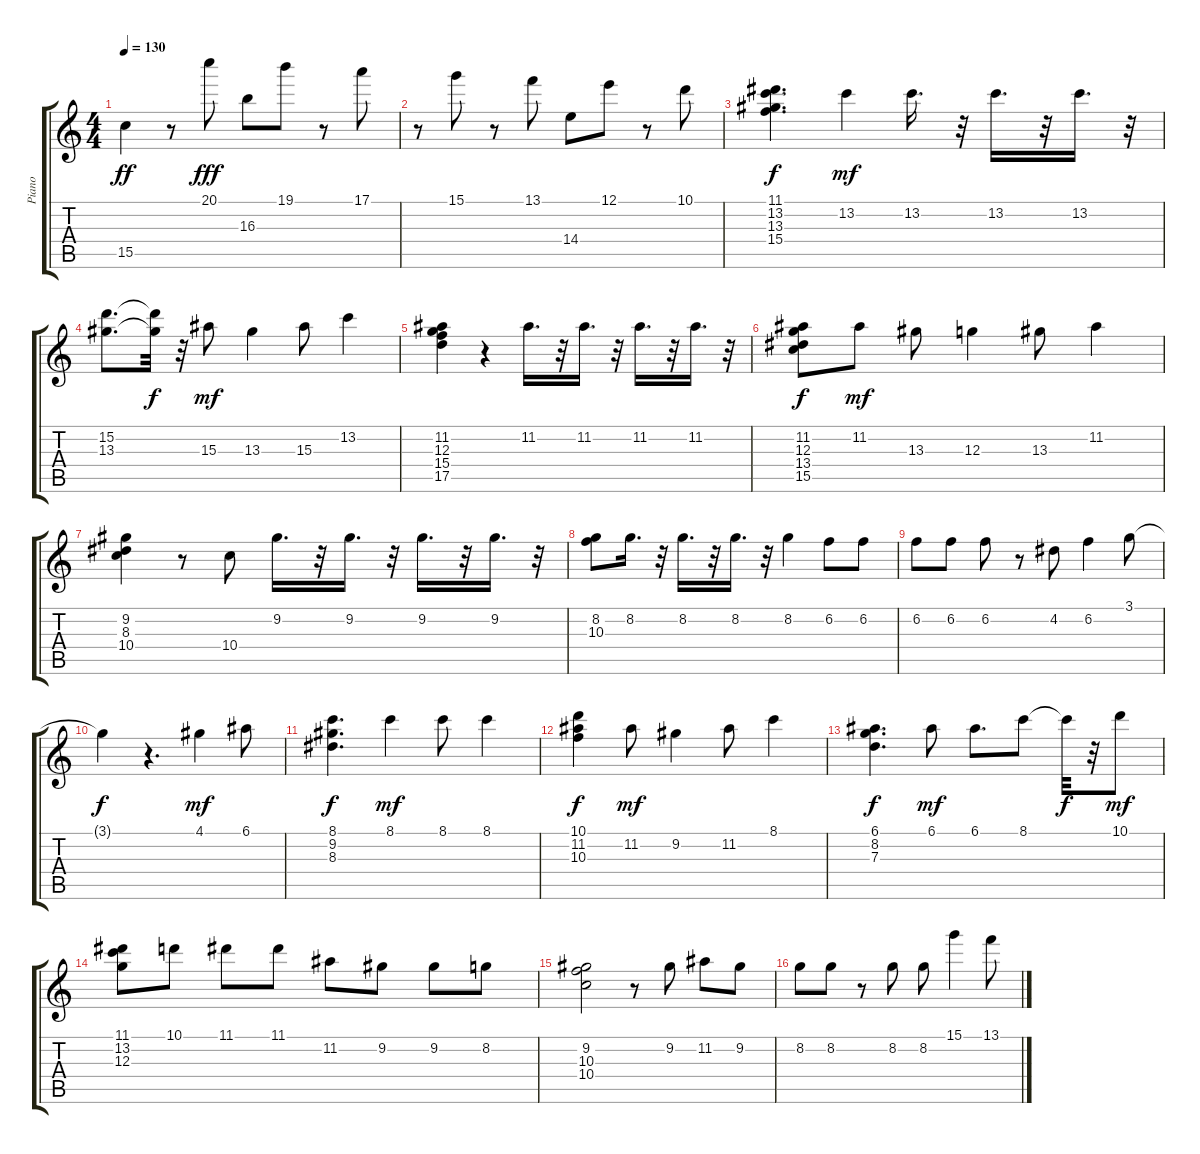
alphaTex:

\track ("Piano" "Piano") {instrument overdrivenguitar}
\staff {score tabs}
\tuning (E4 B3 G3 D3 A2 E2) {hide}
\ts (4 4)
\tempo 130
\clef g2
\ks c
15.5.4{dy ff} r.8 20.1.8{dy fff} 16.3.8 19.1.8 r.8 17.1.8 |
r.8 15.1.8 r.8 13.1.8 14.4.8 12.1.8 r.8 10.1.8 |
(11.1 13.2 13.3 15.4).4{d dy f} 13.2.4{dy mf} 13.2.16{d} r.32 13.2.16{d} r.32 13.2.16{d} r.32 |
(15.2 13.3).8{d} (15.2{t} 13.3{t}).32{dy f} r.32 15.3.8{dy mf} 13.3.4 15.3.8 13.2.4 |
(11.2 12.3 15.4 17.5).4 r.4 11.2.16{d} r.32 11.2.16{d} r.32 11.2.16{d} r.32 11.2.16{d} r.32 |
(11.2 12.3 13.4 15.5).8{dy f} 11.2.8{dy mf} 13.3.8 12.3.4 13.3.8 11.2.4 |
(9.2 8.3 10.4).4 r.8 10.4.8 9.2.16{d} r.32 9.2.16{d} r.32 9.2.16{d} r.32 9.2.16{d} r.32 |
(8.2 10.3).8 8.2.16{d} r.32 8.2.16{d} r.32 8.2.16{d} r.32 8.2.4 6.2.8 6.2.8 |
6.2.8 6.2.8 6.2.8 r.8 4.2.8 6.2.4 3.1.8 |
3.1{t}.4{dy f} r.4{d} 4.1.4{dy mf} 6.1.8 |
(8.1 9.2 8.3).4{d dy f} 8.1.4{dy mf} 8.1.8 8.1.4 |
(10.1 11.2 10.3).4{dy f} 11.2.8{dy mf} 9.2.4 11.2.8 8.1.4 |
(6.1 8.2 7.3).4{d dy f} 6.1.8{dy mf} 6.1.8{d} 8.1.8 8.1{t}.32{dy f} r.32 10.1.8{dy mf} |
(11.1 13.2 12.3).8 10.1.8 11.1.8 11.1.8 11.2.8 9.2.8 9.2.8 8.2.8 |
(9.2 10.3 10.4).2 r.8 9.2.8 11.2.8 9.2.8 |
8.2.8 8.2.8 r.8 8.2.8 8.2.8 15.1.4 13.1.8
